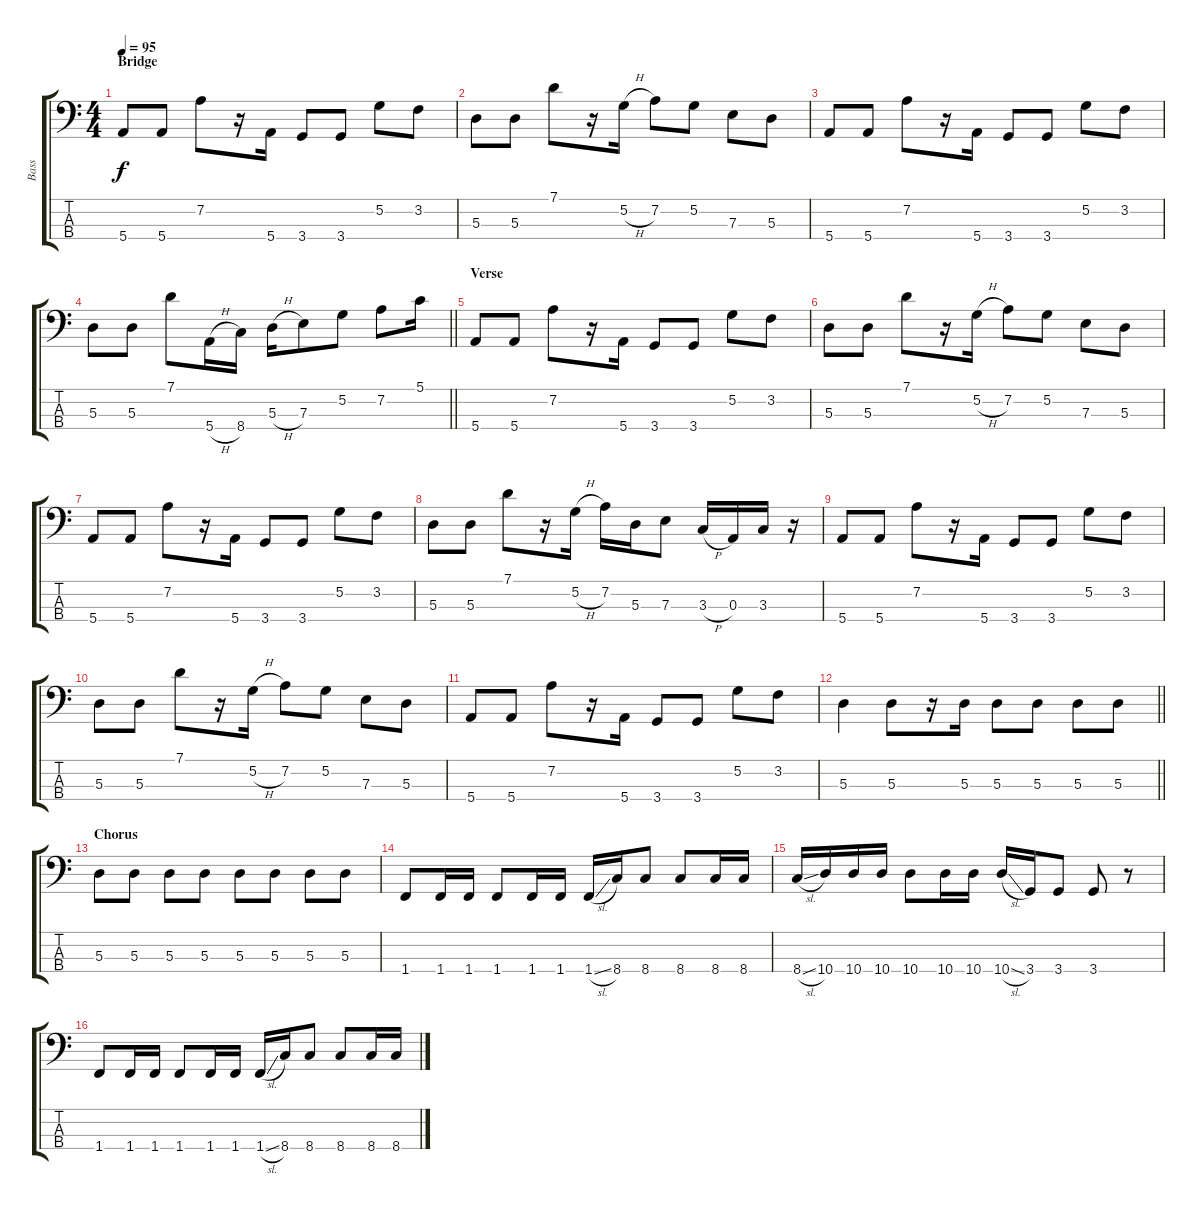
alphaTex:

\track ("Bass" "Bass") {instrument electricbassfinger}
\staff {score tabs}
\tuning (G2 D2 A1 E1) {hide}
\ts (4 4)
\section ("" "Bridge")
\tempo 95
\clef f4
\ks c
5.4.8{dy f} 5.4.8 7.2.8 r.16 5.4.16 3.4.8 3.4.8 5.2.8 3.2.8 |
5.3.8 5.3.8 7.1.8 r.16 5.2{h}.16 7.2.8 5.2.8 7.3.8 5.3.8 |
5.4.8 5.4.8 7.2.8 r.16 5.4.16 3.4.8 3.4.8 5.2.8 3.2.8 |
\barLineRight lightlight
5.3.8 5.3.8 7.1.8 5.4{h}.16 8.4.16 5.3{h}.16 7.3.8 5.2.8 7.2.8 5.1.16 |
\section ("" "Verse")
5.4.8 5.4.8 7.2.8 r.16 5.4.16 3.4.8 3.4.8 5.2.8 3.2.8 |
5.3.8 5.3.8 7.1.8 r.16 5.2{h}.16 7.2.8 5.2.8 7.3.8 5.3.8 |
5.4.8 5.4.8 7.2.8 r.16 5.4.16 3.4.8 3.4.8 5.2.8 3.2.8 |
5.3.8 5.3.8 7.1.8 r.16 5.2{h}.16 7.2.16 5.3.16 7.3.8 3.3{h}.16 0.3.16 3.3.16 r.16 |
5.4.8 5.4.8 7.2.8 r.16 5.4.16 3.4.8 3.4.8 5.2.8 3.2.8 |
5.3.8 5.3.8 7.1.8 r.16 5.2{h}.16 7.2.8 5.2.8 7.3.8 5.3.8 |
5.4.8 5.4.8 7.2.8 r.16 5.4.16 3.4.8 3.4.8 5.2.8 3.2.8 |
\barLineRight lightlight
5.3.4 5.3.8 r.16 5.3.16 5.3.8 5.3.8 5.3.8 5.3.8 |
\section ("" "Chorus")
5.3.8 5.3.8 5.3.8 5.3.8 5.3.8 5.3.8 5.3.8 5.3.8 |
1.4.8 1.4.16 1.4.16 1.4.8 1.4.16 1.4.16 1.4{sl}.16 8.4.16 8.4.8 8.4.8 8.4.16 8.4.16 |
8.4{sl}.16 10.4.16 10.4.16 10.4.16 10.4.8 10.4.16 10.4.16 10.4{sl}.16 3.4.16 3.4.8 3.4.8 r.8 |
1.4.8 1.4.16 1.4.16 1.4.8 1.4.16 1.4.16 1.4{sl}.16 8.4.16 8.4.8 8.4.8 8.4.16 8.4.16
